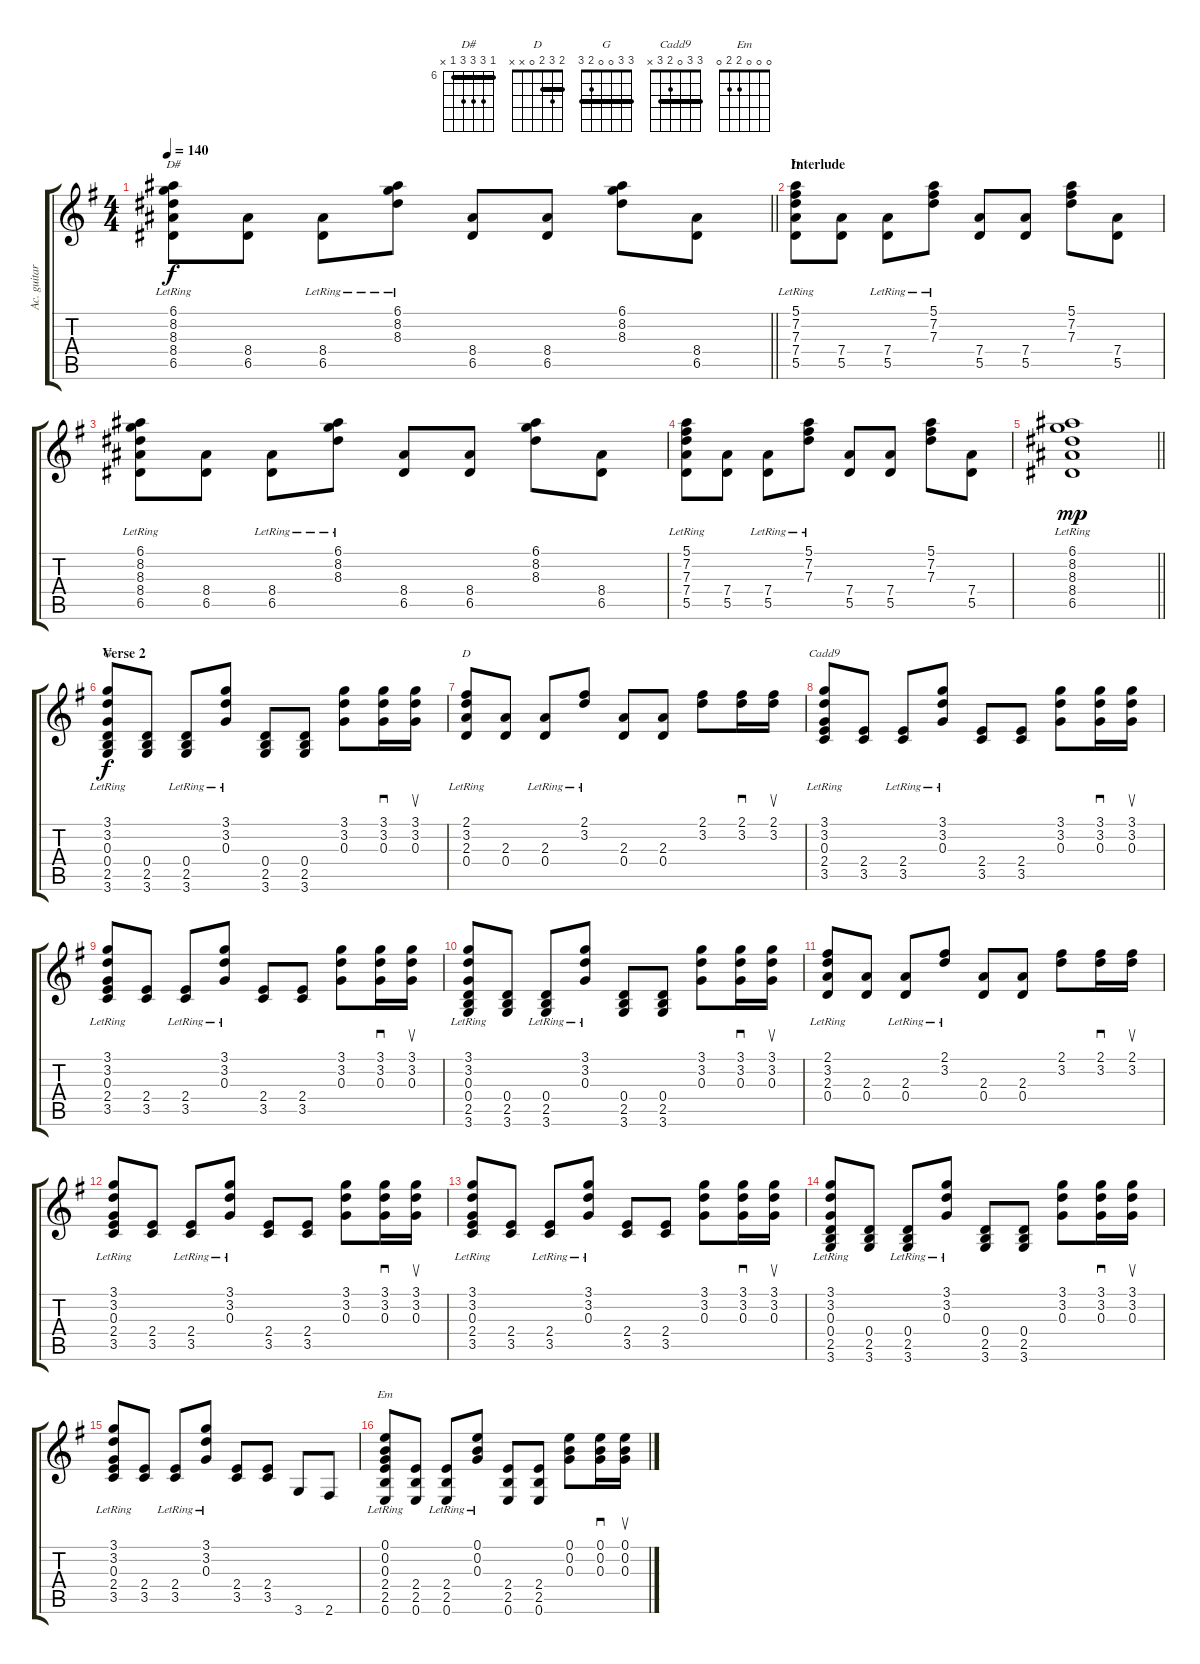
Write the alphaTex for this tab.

\track ("Ac. guitar" "Ac. guitar") {instrument acousticguitarsteel}
\staff {score tabs}
\tuning (E4 B3 G3 D3 A2 E2) {hide}
\chord ("D#" 6 8 8 8 6 x) {firstfret 6 barre 6}
\chord ("D" 5 7 7 7 5 x) {firstfret 5 barre 5}
\chord ("G" 3 3 0 0 2 3) {barre 3}
\chord ("D" 2 3 2 0 x x) {barre 2}
\chord ("Cadd9" 3 3 0 2 3 x) {barre 3}
\chord ("Em" 0 0 0 2 2 0)
\ts (4 4)
\tempo 140
\clef g2
\barLineRight lightlight
\ks g
(6.1{lr} 8.2{lr} 8.3{lr} 8.4 6.5).8{ch "D#" dy f} (8.4 6.5).8 (8.4{lr} 6.5{lr}).8 (6.1{lr} 8.2{lr} 8.3{lr}).8 (8.4 6.5).8 (8.4 6.5).8 (6.1 8.2 8.3).8 (8.4 6.5).8 |
\section ("" "Interlude")
(5.1{lr} 7.2{lr} 7.3{lr} 7.4 5.5).8{ch "D"} (7.4 5.5).8 (7.4{lr} 5.5{lr}).8 (5.1{lr} 7.2{lr} 7.3{lr}).8 (7.4 5.5).8 (7.4 5.5).8 (5.1 7.2 7.3).8 (7.4 5.5).8 |
(6.1{lr} 8.2{lr} 8.3{lr} 8.4 6.5).8 (8.4 6.5).8 (8.4{lr} 6.5{lr}).8 (6.1{lr} 8.2{lr} 8.3{lr}).8 (8.4 6.5).8 (8.4 6.5).8 (6.1 8.2 8.3).8 (8.4 6.5).8 |
(5.1{lr} 7.2{lr} 7.3{lr} 7.4 5.5).8 (7.4 5.5).8 (7.4{lr} 5.5{lr}).8 (5.1{lr} 7.2{lr} 7.3{lr}).8 (7.4 5.5).8 (7.4 5.5).8 (5.1 7.2 7.3).8 (7.4 5.5).8 |
\barLineRight lightlight
(6.1{lr} 8.2{lr} 8.3{lr} 8.4 6.5).1{dy mp} |
\section ("" "Verse 2")
(3.1{lr} 3.2{lr} 0.3{lr} 0.4 2.5 3.6).8{ch "G" dy f} (0.4 2.5 3.6).8 (0.4{lr} 2.5{lr} 3.6{lr}).8 (3.1{lr} 3.2{lr} 0.3{lr}).8 (0.4 2.5 3.6).8 (0.4 2.5 3.6).8 (3.1 3.2 0.3).8 (3.1 3.2 0.3).16{sd} (3.1 3.2 0.3).16{su} |
(2.1{lr} 3.2{lr} 2.3{lr} 0.4{lr}).8{ch "D"} (2.3 0.4).8 (2.3{lr} 0.4{lr}).8 (2.1{lr} 3.2{lr}).8 (2.3 0.4).8 (2.3 0.4).8 (2.1 3.2).8 (2.1 3.2).16{sd} (2.1 3.2).16{su} |
(3.1{lr} 3.2{lr} 0.3{lr} 2.4 3.5).8{ch "Cadd9"} (2.4 3.5).8 (2.4{lr} 3.5{lr}).8 (3.1{lr} 3.2{lr} 0.3{lr}).8 (2.4 3.5).8 (2.4 3.5).8 (3.1 3.2 0.3).8 (3.1 3.2 0.3).16{sd} (3.1 3.2 0.3).16{su} |
(3.1{lr} 3.2{lr} 0.3{lr} 2.4 3.5).8 (2.4 3.5).8 (2.4{lr} 3.5{lr}).8 (3.1{lr} 3.2{lr} 0.3{lr}).8 (2.4 3.5).8 (2.4 3.5).8 (3.1 3.2 0.3).8 (3.1 3.2 0.3).16{sd} (3.1 3.2 0.3).16{su} |
(3.1{lr} 3.2{lr} 0.3{lr} 0.4 2.5 3.6).8 (0.4 2.5 3.6).8 (0.4{lr} 2.5{lr} 3.6{lr}).8 (3.1{lr} 3.2{lr} 0.3{lr}).8 (0.4 2.5 3.6).8 (0.4 2.5 3.6).8 (3.1 3.2 0.3).8 (3.1 3.2 0.3).16{sd} (3.1 3.2 0.3).16{su} |
(2.1{lr} 3.2{lr} 2.3{lr} 0.4{lr}).8 (2.3 0.4).8 (2.3{lr} 0.4{lr}).8 (2.1{lr} 3.2{lr}).8 (2.3 0.4).8 (2.3 0.4).8 (2.1 3.2).8 (2.1 3.2).16{sd} (2.1 3.2).16{su} |
(3.1{lr} 3.2{lr} 0.3{lr} 2.4 3.5).8 (2.4 3.5).8 (2.4{lr} 3.5{lr}).8 (3.1{lr} 3.2{lr} 0.3{lr}).8 (2.4 3.5).8 (2.4 3.5).8 (3.1 3.2 0.3).8 (3.1 3.2 0.3).16{sd} (3.1 3.2 0.3).16{su} |
(3.1{lr} 3.2{lr} 0.3{lr} 2.4 3.5).8 (2.4 3.5).8 (2.4{lr} 3.5{lr}).8 (3.1{lr} 3.2{lr} 0.3{lr}).8 (2.4 3.5).8 (2.4 3.5).8 (3.1 3.2 0.3).8 (3.1 3.2 0.3).16{sd} (3.1 3.2 0.3).16{su} |
(3.1{lr} 3.2{lr} 0.3{lr} 0.4 2.5 3.6).8 (0.4 2.5 3.6).8 (0.4{lr} 2.5{lr} 3.6{lr}).8 (3.1{lr} 3.2{lr} 0.3{lr}).8 (0.4 2.5 3.6).8 (0.4 2.5 3.6).8 (3.1 3.2 0.3).8 (3.1 3.2 0.3).16{sd} (3.1 3.2 0.3).16{su} |
(3.1{lr} 3.2{lr} 0.3{lr} 2.4 3.5).8 (2.4 3.5).8 (2.4{lr} 3.5{lr}).8 (3.1{lr} 3.2{lr} 0.3{lr}).8 (2.4 3.5).8 (2.4 3.5).8 3.6.8 2.6.8 |
(0.1{lr} 0.2{lr} 0.3{lr} 2.4 2.5 0.6).8{ch "Em"} (2.4 2.5 0.6).8 (2.4{lr} 2.5{lr} 0.6{lr}).8 (0.1{lr} 0.2{lr} 0.3{lr}).8 (2.4 2.5 0.6).8 (2.4 2.5 0.6).8 (0.1 0.2 0.3).8 (0.1 0.2 0.3).16{sd} (0.1 0.2 0.3).16{su}
